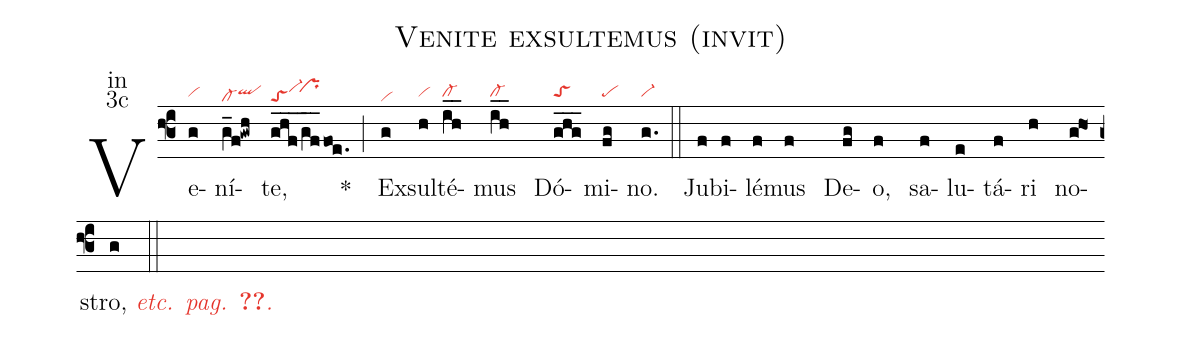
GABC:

name:Venite exsultemus (invit);
office-part:in;
mode:3c;
nabc-lines:1;
%%
(f3) Ve(g|vi)ní(g_f!gwh|cl-hdqlhg)te,(ghf___/gf__/fo@e.|toShdvi-hh`prhh) <sp>*</sp>(;) Ex(g|vihd)sul(h|vi)té(ih__|cl-)mus(ih__|cl-) Dó(ghg___|toS)mi(fg|pe)no.(g.|vi-) (::) Ju(f)bi(f)lé(f)mus(f) De(fg)o,(f) sa(f)lu(e)tá(f)ri(h) no(ghO1)str{o}, <c><i>etc. pag. <v>\pageref{M-ORIP3c}</v>.</i></c>(g ::)
